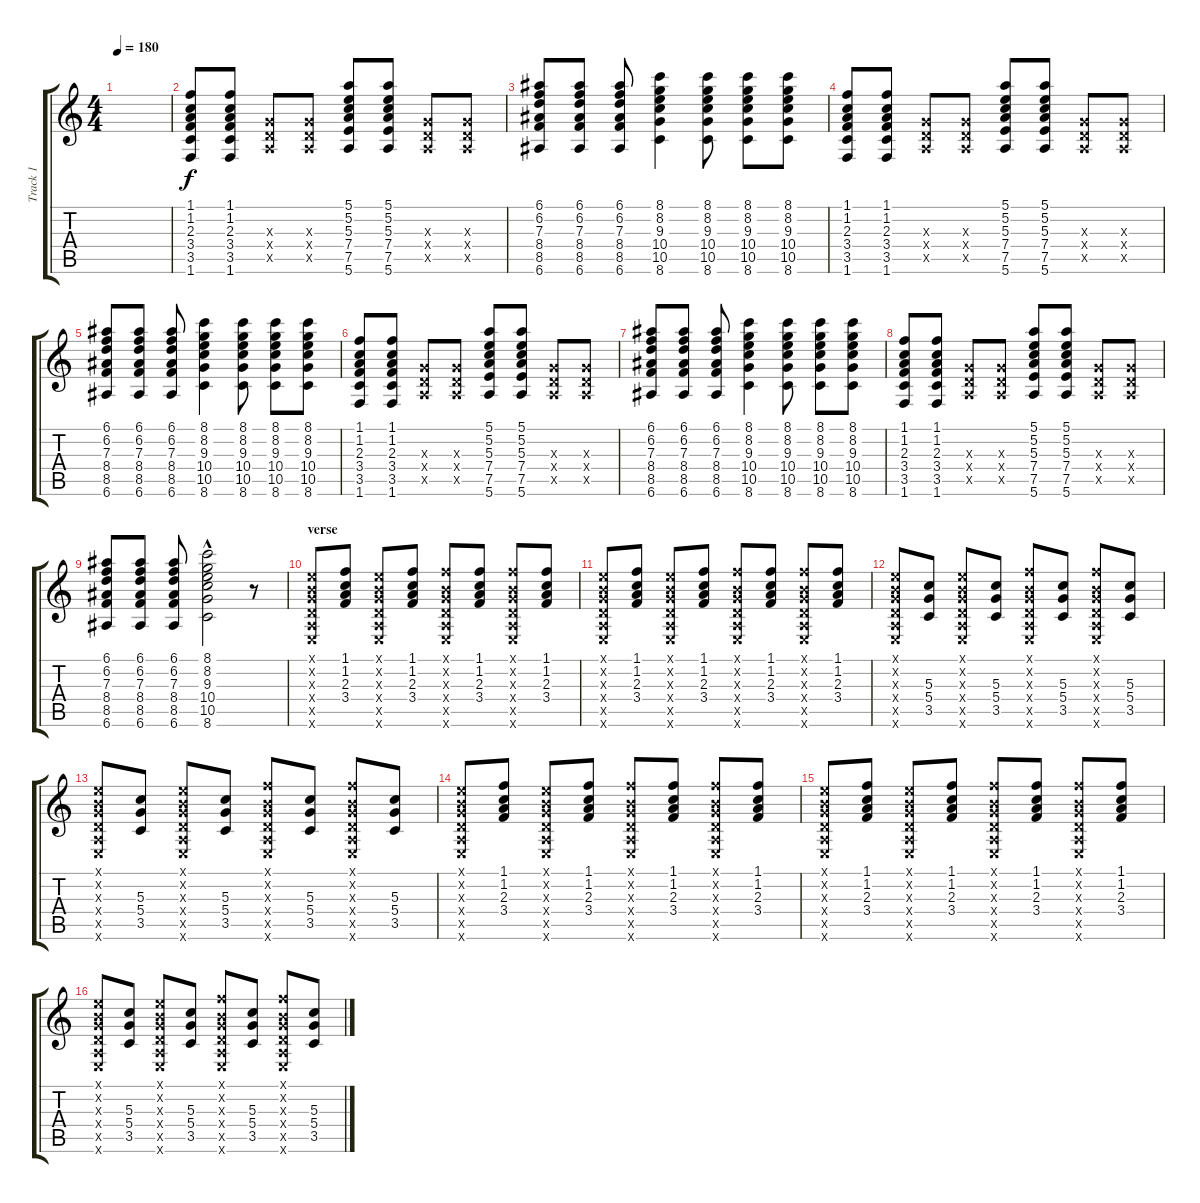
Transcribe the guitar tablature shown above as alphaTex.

\track ("Track 1" "Track 1") {instrument electricguitarclean}
\staff {score tabs}
\tuning (E4 B3 G3 D3 A2 E2) {hide}
\ts (4 4)
\tempo 180
\clef g2
\ks c
|
(1.1 1.2 2.3 3.4 3.5 1.6).8 (1.1 1.2 2.3 3.4 3.5 1.6).8 (0.3{x} 0.4{x} 0.5{x}).8 (0.3{x} 0.4{x} 0.5{x}).8 (5.1 5.2 5.3 7.4 7.5 5.6).8 (5.1 5.2 5.3 7.4 7.5 5.6).8 (0.3{x} 0.4{x} 0.5{x}).8 (0.3{x} 0.4{x} 0.5{x}).8 |
(6.1 6.2 7.3 8.4 8.5 6.6).8 (6.1 6.2 7.3 8.4 8.5 6.6).8 (6.1 6.2 7.3 8.4 8.5 6.6).8 (8.1 8.2 9.3 10.4 10.5 8.6).4 (8.1 8.2 9.3 10.4 10.5 8.6).8 (8.1 8.2 9.3 10.4 10.5 8.6).8 (8.1 8.2 9.3 10.4 10.5 8.6).8 |
(1.1 1.2 2.3 3.4 3.5 1.6).8 (1.1 1.2 2.3 3.4 3.5 1.6).8 (0.3{x} 0.4{x} 0.5{x}).8 (0.3{x} 0.4{x} 0.5{x}).8 (5.1 5.2 5.3 7.4 7.5 5.6).8 (5.1 5.2 5.3 7.4 7.5 5.6).8 (0.3{x} 0.4{x} 0.5{x}).8 (0.3{x} 0.4{x} 0.5{x}).8 |
(6.1 6.2 7.3 8.4 8.5 6.6).8 (6.1 6.2 7.3 8.4 8.5 6.6).8 (6.1 6.2 7.3 8.4 8.5 6.6).8 (8.1 8.2 9.3 10.4 10.5 8.6).4 (8.1 8.2 9.3 10.4 10.5 8.6).8 (8.1 8.2 9.3 10.4 10.5 8.6).8 (8.1 8.2 9.3 10.4 10.5 8.6).8 |
(1.1 1.2 2.3 3.4 3.5 1.6).8 (1.1 1.2 2.3 3.4 3.5 1.6).8 (0.3{x} 0.4{x} 0.5{x}).8 (0.3{x} 0.4{x} 0.5{x}).8 (5.1 5.2 5.3 7.4 7.5 5.6).8 (5.1 5.2 5.3 7.4 7.5 5.6).8 (0.3{x} 0.4{x} 0.5{x}).8 (0.3{x} 0.4{x} 0.5{x}).8 |
(6.1 6.2 7.3 8.4 8.5 6.6).8 (6.1 6.2 7.3 8.4 8.5 6.6).8 (6.1 6.2 7.3 8.4 8.5 6.6).8 (8.1 8.2 9.3 10.4 10.5 8.6).4 (8.1 8.2 9.3 10.4 10.5 8.6).8 (8.1 8.2 9.3 10.4 10.5 8.6).8 (8.1 8.2 9.3 10.4 10.5 8.6).8 |
(1.1 1.2 2.3 3.4 3.5 1.6).8 (1.1 1.2 2.3 3.4 3.5 1.6).8 (0.3{x} 0.4{x} 0.5{x}).8 (0.3{x} 0.4{x} 0.5{x}).8 (5.1 5.2 5.3 7.4 7.5 5.6).8 (5.1 5.2 5.3 7.4 7.5 5.6).8 (0.3{x} 0.4{x} 0.5{x}).8 (0.3{x} 0.4{x} 0.5{x}).8 |
(6.1 6.2 7.3 8.4 8.5 6.6).8 (6.1 6.2 7.3 8.4 8.5 6.6).8 (6.1 6.2 7.3 8.4 8.5 6.6).8 (8.1 8.2 9.3 10.4 10.5{hac} 8.6).2 r.8 |
\section ("" "verse")
(0.1{x} 0.2{x} 0.3{x} 0.4{x} 0.5{x} 0.6{x}).8 (1.1 1.2 2.3 3.4).8 (0.1{x} 0.2{x} 0.3{x} 0.4{x} 0.5{x} 0.6{x}).8 (1.1 1.2 2.3 3.4).8 (1.1{x} 0.2{x} 0.3{x} 0.4{x} 0.5{x} 0.6{x}).8 (1.1 1.2 2.3 3.4).8 (1.1{x} 0.2{x} 0.3{x} 0.4{x} 0.5{x} 0.6{x}).8 (1.1 1.2 2.3 3.4).8 |
(0.1{x} 0.2{x} 0.3{x} 0.4{x} 0.5{x} 0.6{x}).8 (1.1 1.2 2.3 3.4).8 (0.1{x} 0.2{x} 0.3{x} 0.4{x} 0.5{x} 0.6{x}).8 (1.1 1.2 2.3 3.4).8 (1.1{x} 0.2{x} 0.3{x} 0.4{x} 0.5{x} 0.6{x}).8 (1.1 1.2 2.3 3.4).8 (1.1{x} 0.2{x} 0.3{x} 0.4{x} 0.5{x} 0.6{x}).8 (1.1 1.2 2.3 3.4).8 |
(0.1{x} 0.2{x} 0.3{x} 0.4{x} 0.5{x} 0.6{x}).8 (5.3 5.4 3.5).8 (0.1{x} 0.2{x} 0.3{x} 0.4{x} 0.5{x} 0.6{x}).8 (5.3 5.4 3.5).8 (1.1{x} 0.2{x} 0.3{x} 0.4{x} 0.5{x} 0.6{x}).8 (5.3 5.4 3.5).8 (1.1{x} 0.2{x} 0.3{x} 0.4{x} 0.5{x} 0.6{x}).8 (5.3 5.4 3.5).8 |
(0.1{x} 0.2{x} 0.3{x} 0.4{x} 0.5{x} 0.6{x}).8 (5.3 5.4 3.5).8 (0.1{x} 0.2{x} 0.3{x} 0.4{x} 0.5{x} 0.6{x}).8 (5.3 5.4 3.5).8 (1.1{x} 0.2{x} 0.3{x} 0.4{x} 0.5{x} 0.6{x}).8 (5.3 5.4 3.5).8 (1.1{x} 0.2{x} 0.3{x} 0.4{x} 0.5{x} 0.6{x}).8 (5.3 5.4 3.5).8 |
(0.1{x} 0.2{x} 0.3{x} 0.4{x} 0.5{x} 0.6{x}).8 (1.1 1.2 2.3 3.4).8 (0.1{x} 0.2{x} 0.3{x} 0.4{x} 0.5{x} 0.6{x}).8 (1.1 1.2 2.3 3.4).8 (1.1{x} 0.2{x} 0.3{x} 0.4{x} 0.5{x} 0.6{x}).8 (1.1 1.2 2.3 3.4).8 (1.1{x} 0.2{x} 0.3{x} 0.4{x} 0.5{x} 0.6{x}).8 (1.1 1.2 2.3 3.4).8 |
(0.1{x} 0.2{x} 0.3{x} 0.4{x} 0.5{x} 0.6{x}).8 (1.1 1.2 2.3 3.4).8 (0.1{x} 0.2{x} 0.3{x} 0.4{x} 0.5{x} 0.6{x}).8 (1.1 1.2 2.3 3.4).8 (1.1{x} 0.2{x} 0.3{x} 0.4{x} 0.5{x} 0.6{x}).8 (1.1 1.2 2.3 3.4).8 (1.1{x} 0.2{x} 0.3{x} 0.4{x} 0.5{x} 0.6{x}).8 (1.1 1.2 2.3 3.4).8 |
(0.1{x} 0.2{x} 0.3{x} 0.4{x} 0.5{x} 0.6{x}).8 (5.3 5.4 3.5).8 (0.1{x} 0.2{x} 0.3{x} 0.4{x} 0.5{x} 0.6{x}).8 (5.3 5.4 3.5).8 (1.1{x} 0.2{x} 0.3{x} 0.4{x} 0.5{x} 0.6{x}).8 (5.3 5.4 3.5).8 (1.1{x} 0.2{x} 0.3{x} 0.4{x} 0.5{x} 0.6{x}).8 (5.3 5.4 3.5).8
